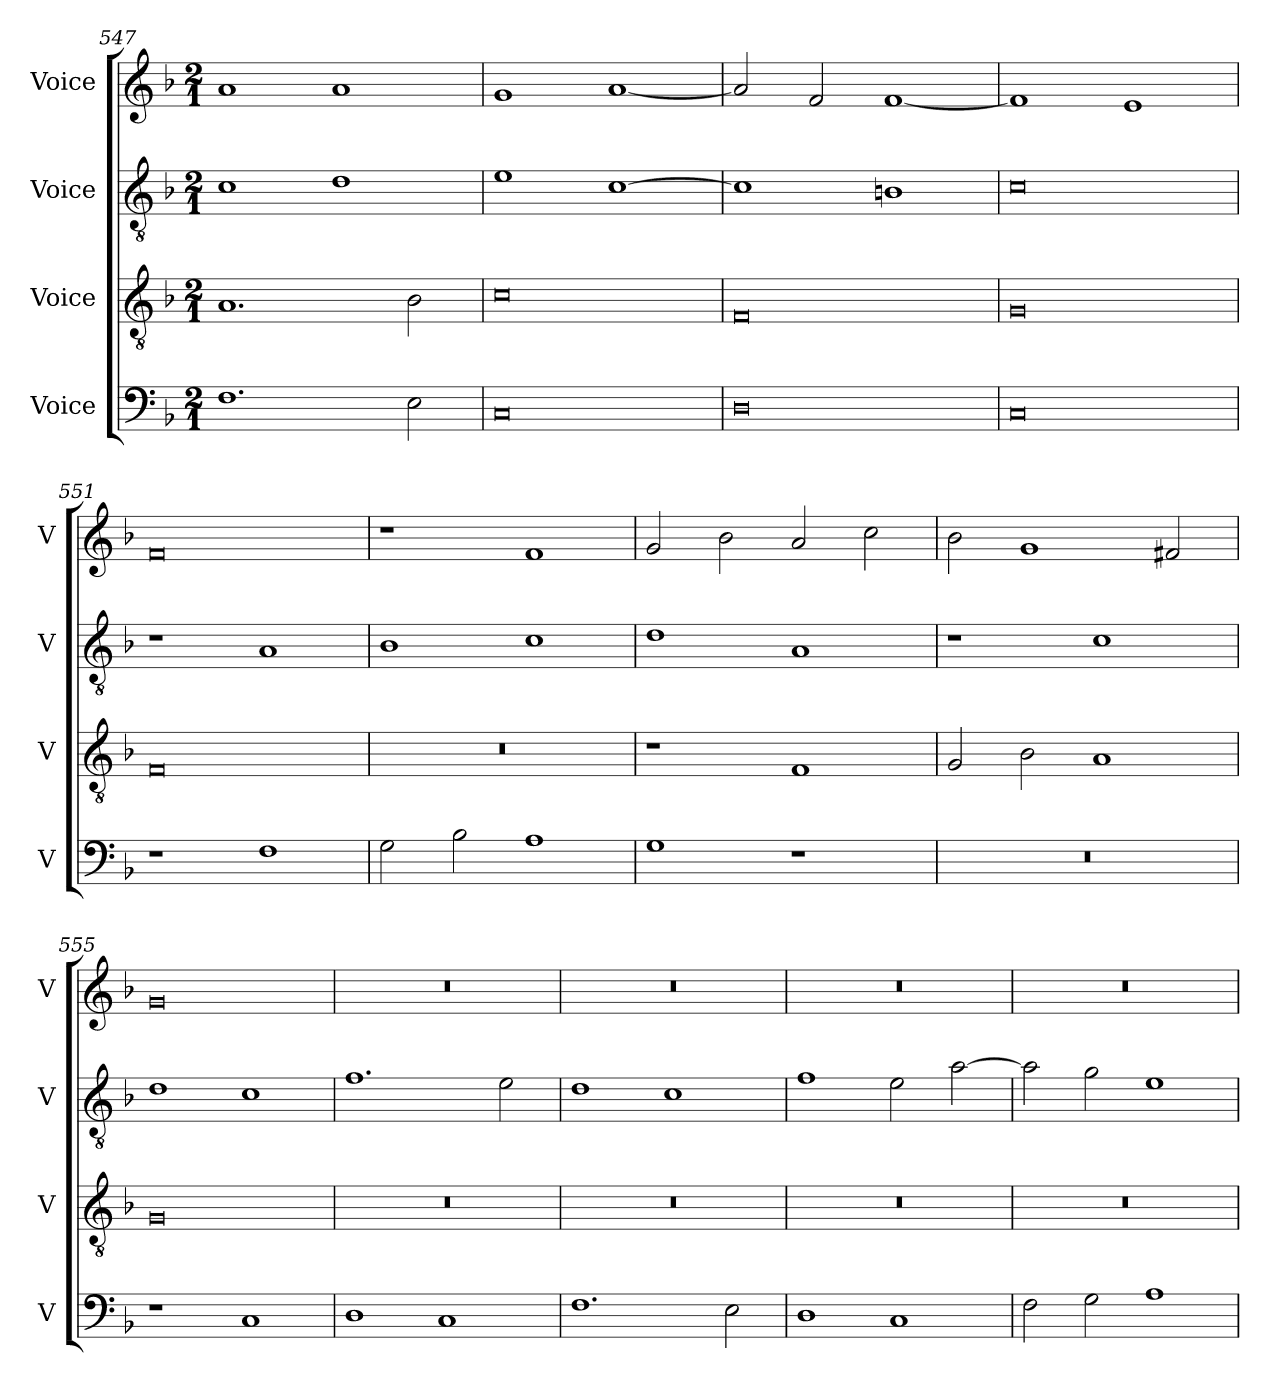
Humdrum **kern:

**kern	**kern	**kern	**kern
*part4	*part3	*part2	*part1
*staff4	*staff3	*staff2	*staff1
*I"Voice	*I"Voice	*I"Voice	*I"Voice
*I'V	*I'V	*I'V	*I'V
*clefF4	*clefGv2	*clefGv2	*clefG2
*k[b-]	*k[b-]	*k[b-]	*k[b-]
*M2/1	*M2/1	*M2/1	*M2/1
=547	=547	=547	=547
1.F	1.A	1c	1a
.	.	1d	1a
2E\	2B-\	.	.
=548	=548	=548	=548
0C	0c	1e	1g
.	.	[1c	[1a
!!LO:LB:g=z
=549	=549	=549	=549
0D	0F	1c]	2a/]
.	.	.	2f/
.	.	1Bn	[1f
=550	=550	=550	=550
0C	0G	0c	1f]
.	.	.	1e
=551	=551	=551	=551
1r	0F	1r	0f
1F	.	1A	.
=552	=552	=552	=552
2G\	0r	1B-	1r
2B-\	.	.	.
1A	.	1c	1f
=553	=553	=553	=553
1G	1r	1d	2g/
.	.	.	2b-\
1r	1F	1A	2a/
.	.	.	2cc\
=554	=554	=554	=554
0r	2G/	1r	2b-\
.	2B-\	.	1g
.	1A	1c	.
.	.	.	2f#X/
=555	=555	=555	=555
1r	0G	1d	0g
1C	.	1c	.
=556	=556	=556	=556
1D	0r	1.f	0r
1C	.	.	.
.	.	2e\	.
=557	=557	=557	=557
1.F	0r	1d	0r
.	.	1c	.
2E\	.	.	.
!!LO:PB:g=z
=558	=558	=558	=558
1D	0r	1f	0r
1C	.	2e\	.
.	.	[2a\	.
=559	=559	=559	=559
2F\	0r	2a\]	0r
2G\	.	2g\	.
1A	.	1e	.
=	=	=	=
*-	*-	*-	*-
